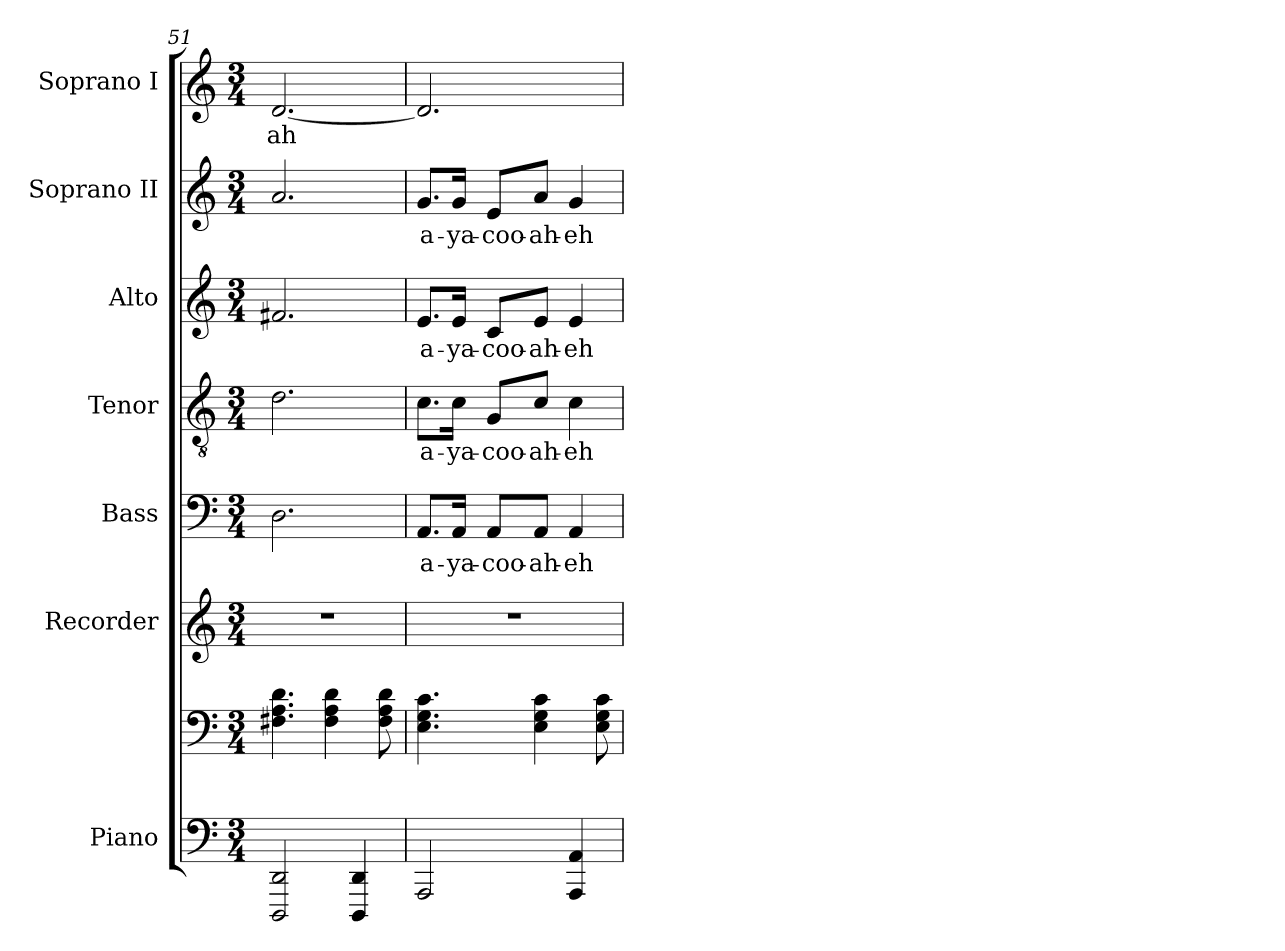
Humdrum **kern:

**kern	**kern	**kern	**kern	**text	**kern	**text	**kern	**text	**kern	**text	**kern	**text
*part7	*part7	*part6	*part5	*part5	*part4	*part4	*part3	*part3	*part2	*part2	*part1	*part1
*staff8	*staff7	*staff6	*staff5	*staff5	*staff4	*staff4	*staff3	*staff3	*staff2	*staff2	*staff1	*staff1
*I"Piano	*	*I"Recorder	*I"Bass	*	*I"Tenor	*	*I"Alto	*	*I"Soprano II	*	*I"Soprano I	*
*I'Pno.	*	*I'R.	*I'B.	*	*I'T.	*	*I'A.	*	*I'S.2	*	*I'S.1	*
*clefF4	*clefF4	*clefG2	*clefF4	*	*clefGv2	*	*clefG2	*	*clefG2	*	*clefG2	*
*k[]	*k[]	*k[]	*k[]	*	*k[]	*	*k[]	*	*k[]	*	*k[]	*
*M3/4	*M3/4	*M3/4	*M3/4	*	*M3/4	*	*M3/4	*	*M3/4	*	*M3/4	*
=51	=51	=51	=51	=51	=51	=51	=51	=51	=51	=51	=51	=51
2DDD/ 2DD/	4.F#X\ 4.A\ 4.d\	2.r	2.D\	.	2.d\	.	2.f#X/	.	2.a/	.	[2.d/	-ah
.	4F#\ 4A\ 4d\	.	.	.	.	.	.	.	.	.	.	.
4DDD/ 4DD/	.	.	.	.	.	.	.	.	.	.	.	.
.	8F#\ 8A\ 8d\	.	.	.	.	.	.	.	.	.	.	.
=52	=52	=52	=52	=52	=52	=52	=52	=52	=52	=52	=52	=52
2AAA/	4.E\ 4.G\ 4.c\	2.r	8.AA/L	a-	8.c\L	a-	8.e/L	a-	8.g/L	a-	2.d/]	.
.	.	.	16AA/Jk	-ya-	16c\Jk	-ya-	16e/Jk	-ya-	16g/Jk	-ya-	.	.
.	.	.	8AA/L	-coo-	8G/L	-coo-	8c/L	-coo-	8e/L	-coo-	.	.
.	4E\ 4G\ 4c\	.	8AA/J	-ah-	8c/J	-ah-	8e/J	-ah-	8a/J	-ah-	.	.
4AAA/ 4AA/	.	.	4AA/	-eh	4c\	-eh	4e/	-eh	4g/	-eh	.	.
.	8E\ 8G\ 8c\	.	.	.	.	.	.	.	.	.	.	.
=	=	=	=	=	=	=	=	=	=	=	=	=
*-	*-	*-	*-	*-	*-	*-	*-	*-	*-	*-	*-	*-
